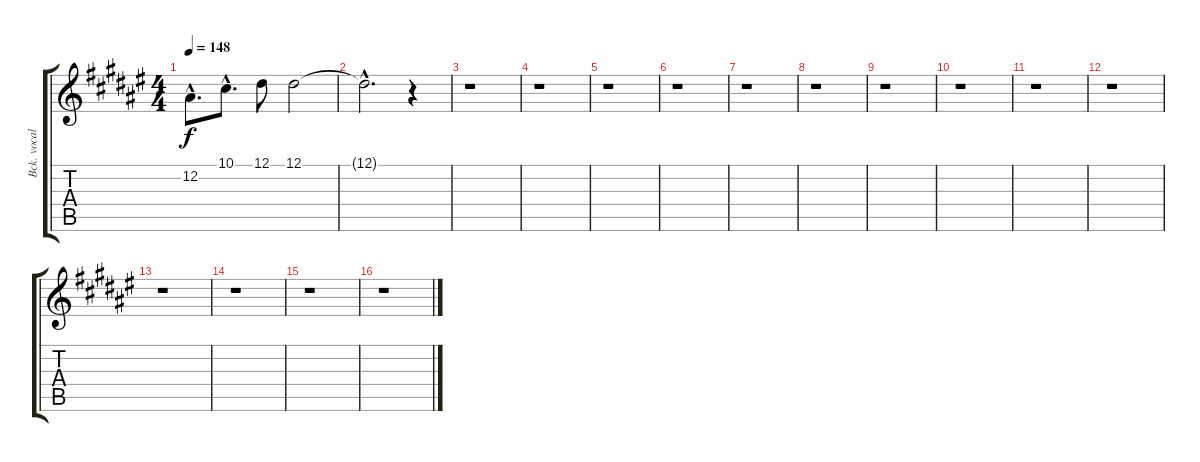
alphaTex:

\track ("Bck. vocal" "Bck. vocal") {instrument sopranosax}
\staff {score tabs}
\tuning (Eb4 Bb3 Gb3 Db3 Ab2 Eb2) {hide}
\ts (4 4)
\tempo 148
\clef g2
\ks d#minor
12.2{hac}.8{d dy f} 10.1{hac}.8{d} 12.1.8 12.1.2 |
12.1{hac t}.2{d} r.4 |
r.1 |
r.1 |
r.1 |
r.1 |
r.1 |
r.1 |
r.1 |
r.1 |
r.1 |
r.1 |
r.1 |
r.1 |
r.1 |
r.1
